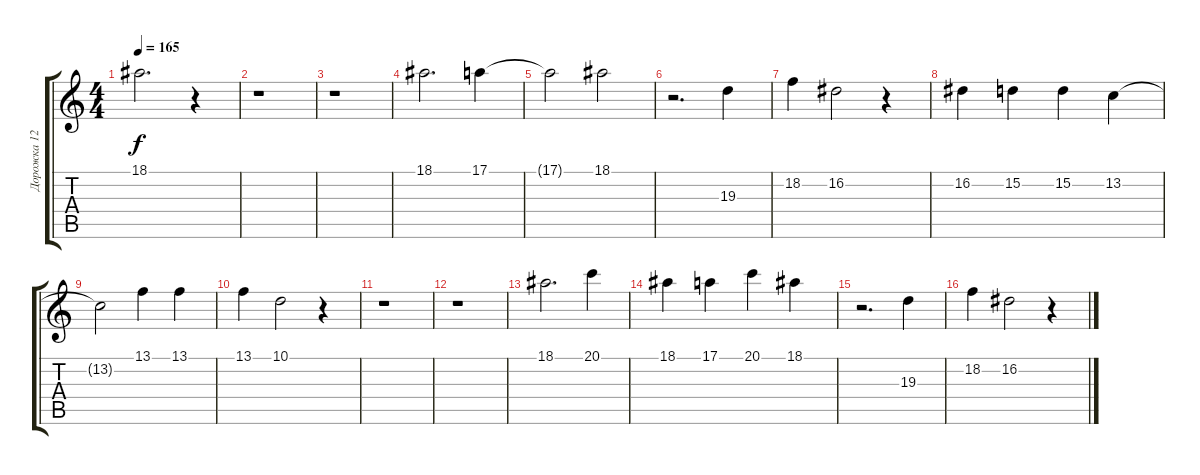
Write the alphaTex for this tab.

\track ("Дорожка 12" "Дорожка 12") {instrument fx5brightness}
\staff {score tabs}
\tuning (E4 B3 G3 D3 A2 E2) {hide}
\ts (4 4)
\tempo 165
\clef g2
\ks c
18.1.2{d dy f} r.4 |
r.1 |
r.1 |
18.1.2{d} 17.1.4 |
17.1{t}.2 18.1.2 |
r.2{d} 19.3.4 |
18.2.4 16.2.2 r.4 |
16.2.4 15.2.4 15.2.4 13.2.4 |
13.2{t}.2 13.1.4 13.1.4 |
13.1.4 10.1.2 r.4 |
r.1 |
r.1 |
18.1.2{d} 20.1.4 |
18.1.4 17.1.4 20.1.4 18.1.4 |
r.2{d} 19.3.4 |
18.2.4 16.2.2 r.4
